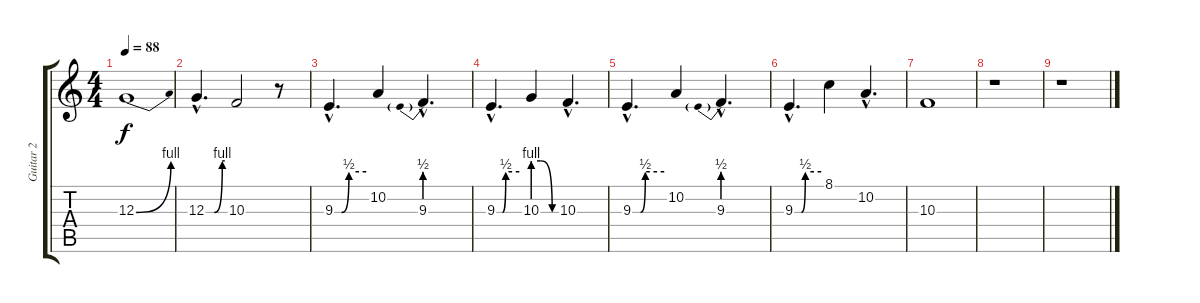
\track ("Guitar 2" "Guitar 2") {instrument fx4atmosphere}
\staff {score tabs}
\tuning (E4 B3 G3 D3 A2 E2) {hide}
\ts (4 4)
\tempo 88
\clef g2
\ks c
12.3{be (bend 0 0 60 4)}.1{dy f} |
12.3{be (custom 0 0 26 0 52 4 60 4) hac}.4{d} 10.3.2 r.8 |
9.3{be (custom 0 0 13 0 27 2 60 2) hac}.4{d} 10.2.4 9.3{be (prebend 0 2 60 2) hac}.4{d} |
9.3{be (custom 0 0 15 0 24 2 60 2) hac}.4{d} 10.3{be (custom 0 4 20 4 50 0 60 0)}.4 10.3{hac}.4{d} |
9.3{be (custom 0 0 15 0 24 2 60 2) hac}.4{d} 10.2.4 9.3{be (prebend 0 2 60 2) hac}.4{d} |
9.3{be (custom 0 0 15 0 24 2 60 2) hac}.4{d} 8.1.4 10.2{hac}.4{d} |
10.3.1 |
r.1 |
r.1
